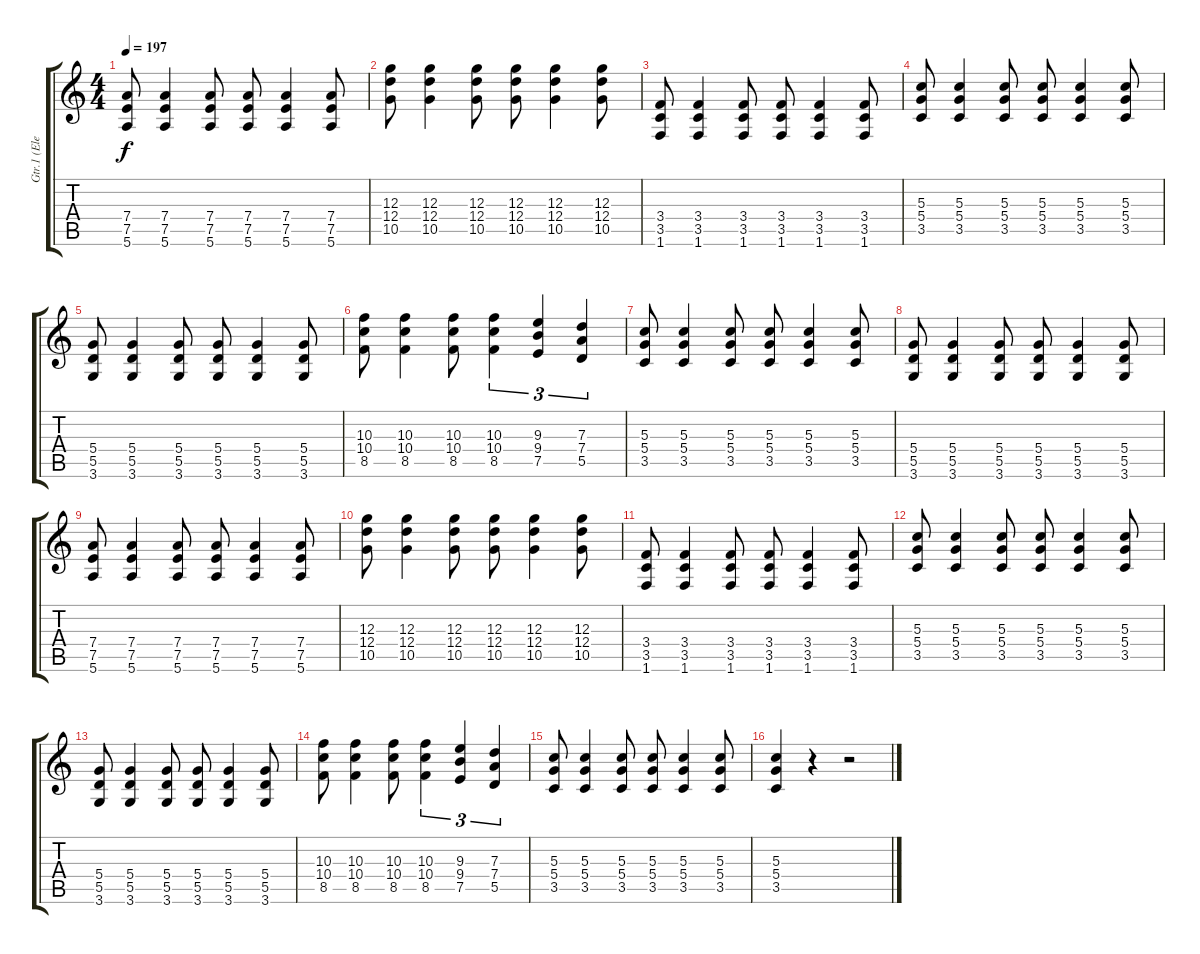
\track ("Gtr.1 (Electric)" "Gtr.1 (Ele") {instrument overdrivenguitar}
\staff {score tabs}
\tuning (E4 B3 G3 D3 A2 E2) {hide}
\ts (4 4)
\tempo 197
\clef g2
\ks c
(7.4 7.5 5.6).8{dy f} (7.4 7.5 5.6).4 (7.4 7.5 5.6).8 (7.4 7.5 5.6).8 (7.4 7.5 5.6).4 (7.4 7.5 5.6).8 |
(12.3 12.4 10.5).8 (12.3 12.4 10.5).4 (12.3 12.4 10.5).8 (12.3 12.4 10.5).8 (12.3 12.4 10.5).4 (12.3 12.4 10.5).8 |
(3.4 3.5 1.6).8 (3.4 3.5 1.6).4 (3.4 3.5 1.6).8 (3.4 3.5 1.6).8 (3.4 3.5 1.6).4 (3.4 3.5 1.6).8 |
(5.3 5.4 3.5).8 (5.3 5.4 3.5).4 (5.3 5.4 3.5).8 (5.3 5.4 3.5).8 (5.3 5.4 3.5).4 (5.3 5.4 3.5).8 |
(5.4 5.5 3.6).8 (5.4 5.5 3.6).4 (5.4 5.5 3.6).8 (5.4 5.5 3.6).8 (5.4 5.5 3.6).4 (5.4 5.5 3.6).8 |
(10.3 10.4 8.5).8 (10.3 10.4 8.5).4 (10.3 10.4 8.5).8 (10.3 10.4 8.5).4{tu (3 2)} (9.3 9.4 7.5).4{tu (3 2)} (7.3 7.4 5.5).4{tu (3 2)} |
(5.3 5.4 3.5).8 (5.3 5.4 3.5).4 (5.3 5.4 3.5).8 (5.3 5.4 3.5).8 (5.3 5.4 3.5).4 (5.3 5.4 3.5).8 |
(5.4 5.5 3.6).8 (5.4 5.5 3.6).4 (5.4 5.5 3.6).8 (5.4 5.5 3.6).8 (5.4 5.5 3.6).4 (5.4 5.5 3.6).8 |
(7.4 7.5 5.6).8 (7.4 7.5 5.6).4 (7.4 7.5 5.6).8 (7.4 7.5 5.6).8 (7.4 7.5 5.6).4 (7.4 7.5 5.6).8 |
(12.3 12.4 10.5).8 (12.3 12.4 10.5).4 (12.3 12.4 10.5).8 (12.3 12.4 10.5).8 (12.3 12.4 10.5).4 (12.3 12.4 10.5).8 |
(3.4 3.5 1.6).8 (3.4 3.5 1.6).4 (3.4 3.5 1.6).8 (3.4 3.5 1.6).8 (3.4 3.5 1.6).4 (3.4 3.5 1.6).8 |
(5.3 5.4 3.5).8 (5.3 5.4 3.5).4 (5.3 5.4 3.5).8 (5.3 5.4 3.5).8 (5.3 5.4 3.5).4 (5.3 5.4 3.5).8 |
(5.4 5.5 3.6).8 (5.4 5.5 3.6).4 (5.4 5.5 3.6).8 (5.4 5.5 3.6).8 (5.4 5.5 3.6).4 (5.4 5.5 3.6).8 |
(10.3 10.4 8.5).8 (10.3 10.4 8.5).4 (10.3 10.4 8.5).8 (10.3 10.4 8.5).4{tu (3 2)} (9.3 9.4 7.5).4{tu (3 2)} (7.3 7.4 5.5).4{tu (3 2)} |
(5.3 5.4 3.5).8 (5.3 5.4 3.5).4 (5.3 5.4 3.5).8 (5.3 5.4 3.5).8 (5.3 5.4 3.5).4 (5.3 5.4 3.5).8 |
(5.3 5.4 3.5).4 r.4 r.2
